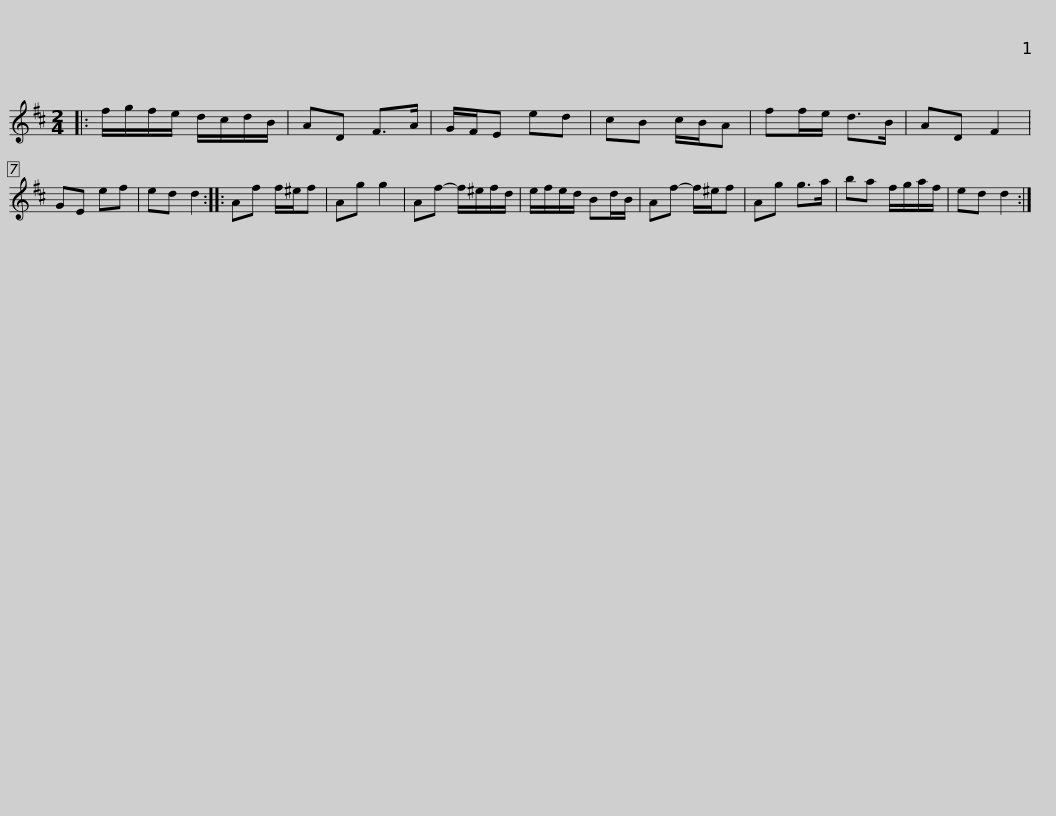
X:1
L:1/8
M:2/4
I:linebreak $
K:D
V:1 treble
V:1
|: f/g/f/e/ d/c/d/B/ | AD F>A | G/F/E ed | cB c/B/A | ff/e/ d>B | %5
 AD F2 | GE ef | ed d2 ::$ Af f/^e/f | Ag g2 | %10
 Af- f/^e/f/d/ | e/f/e/d/ Bd/B/ | Af- f/^e/f | Ag g>a | ba f/g/a/f/ | %15
 ed d2 :| %16
